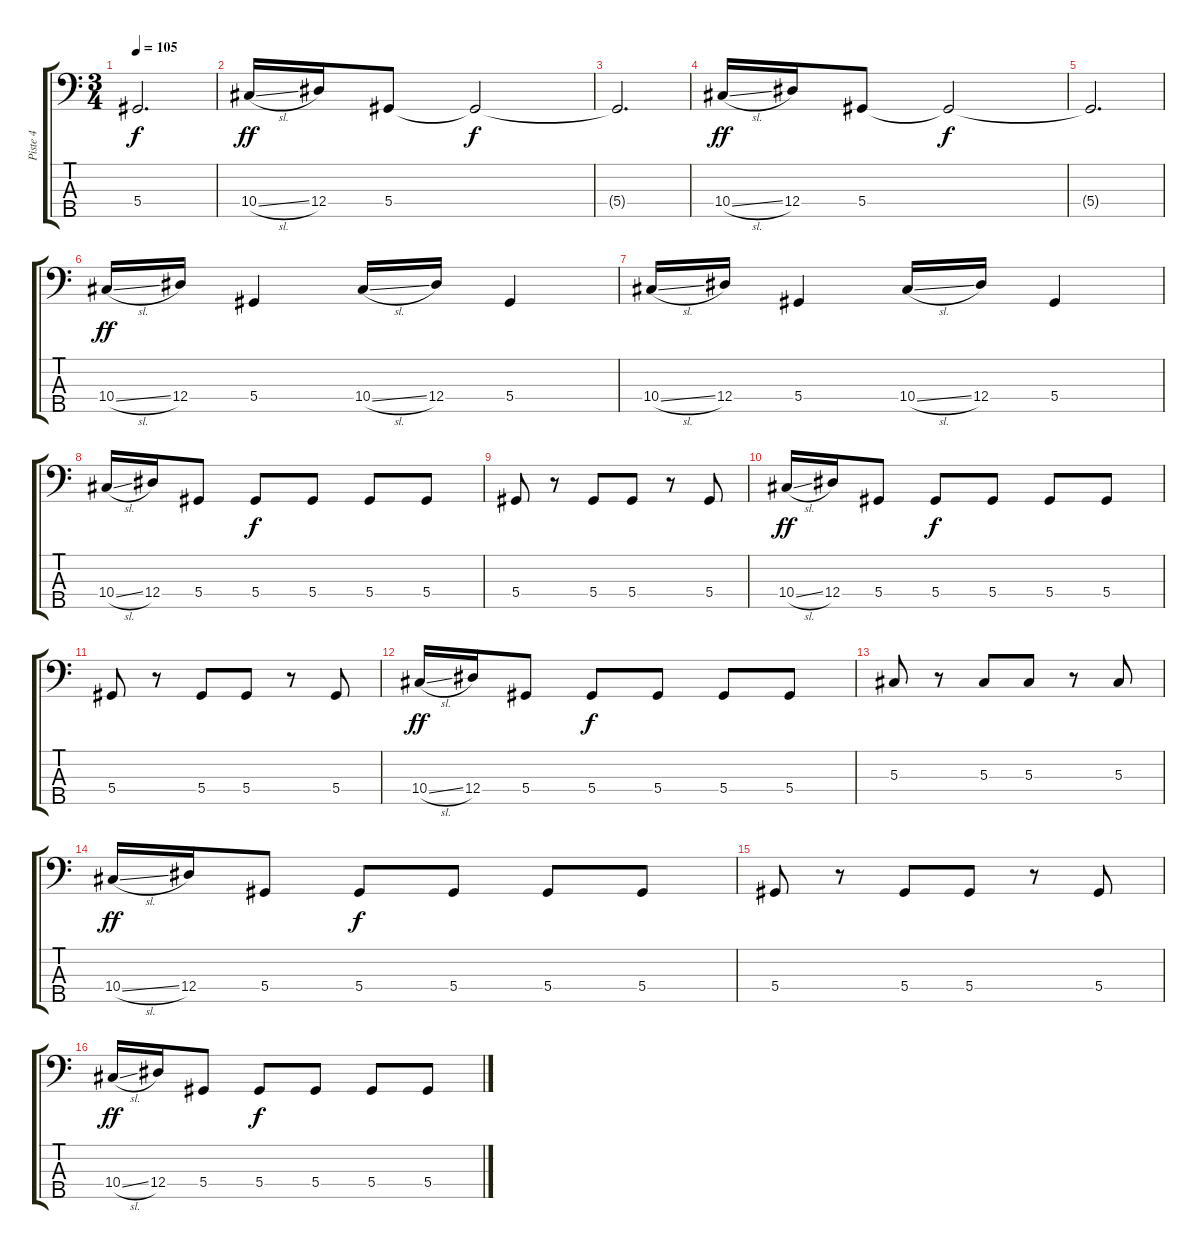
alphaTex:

\track ("Piste 4" "Piste 4") {instrument electricbassfinger}
\staff {score tabs}
\tuning (Gb2 Db2 Ab1 Eb1 Bb0) {hide}
\ts (3 4)
\tempo 105
\clef f4
\ks c
5.4{t}.2{d dy f} |
10.4{sl}.16{dy ff} 12.4.16 5.4.8 5.4{t}.2{dy f} |
5.4{t}.2{d} |
10.4{sl}.16{dy ff} 12.4.16 5.4.8 5.4{t}.2{dy f} |
5.4{t}.2{d} |
10.4{sl}.16{dy ff} 12.4.16 5.4.4 10.4{sl}.16 12.4.16 5.4.4 |
10.4{sl}.16 12.4.16 5.4.4 10.4{sl}.16 12.4.16 5.4.4 |
10.4{sl}.16 12.4.16 5.4.8 5.4.8{dy f} 5.4.8 5.4.8 5.4.8 |
5.4.8 r.8 5.4.8 5.4.8 r.8 5.4.8 |
10.4{sl}.16{dy ff} 12.4.16 5.4.8 5.4.8{dy f} 5.4.8 5.4.8 5.4.8 |
5.4.8 r.8 5.4.8 5.4.8 r.8 5.4.8 |
10.4{sl}.16{dy ff} 12.4.16 5.4.8 5.4.8{dy f} 5.4.8 5.4.8 5.4.8 |
5.3.8 r.8 5.3.8 5.3.8 r.8 5.3.8 |
10.4{sl}.16{dy ff} 12.4.16 5.4.8 5.4.8{dy f} 5.4.8 5.4.8 5.4.8 |
5.4.8 r.8 5.4.8 5.4.8 r.8 5.4.8 |
10.4{sl}.16{dy ff} 12.4.16 5.4.8 5.4.8{dy f} 5.4.8 5.4.8 5.4.8
